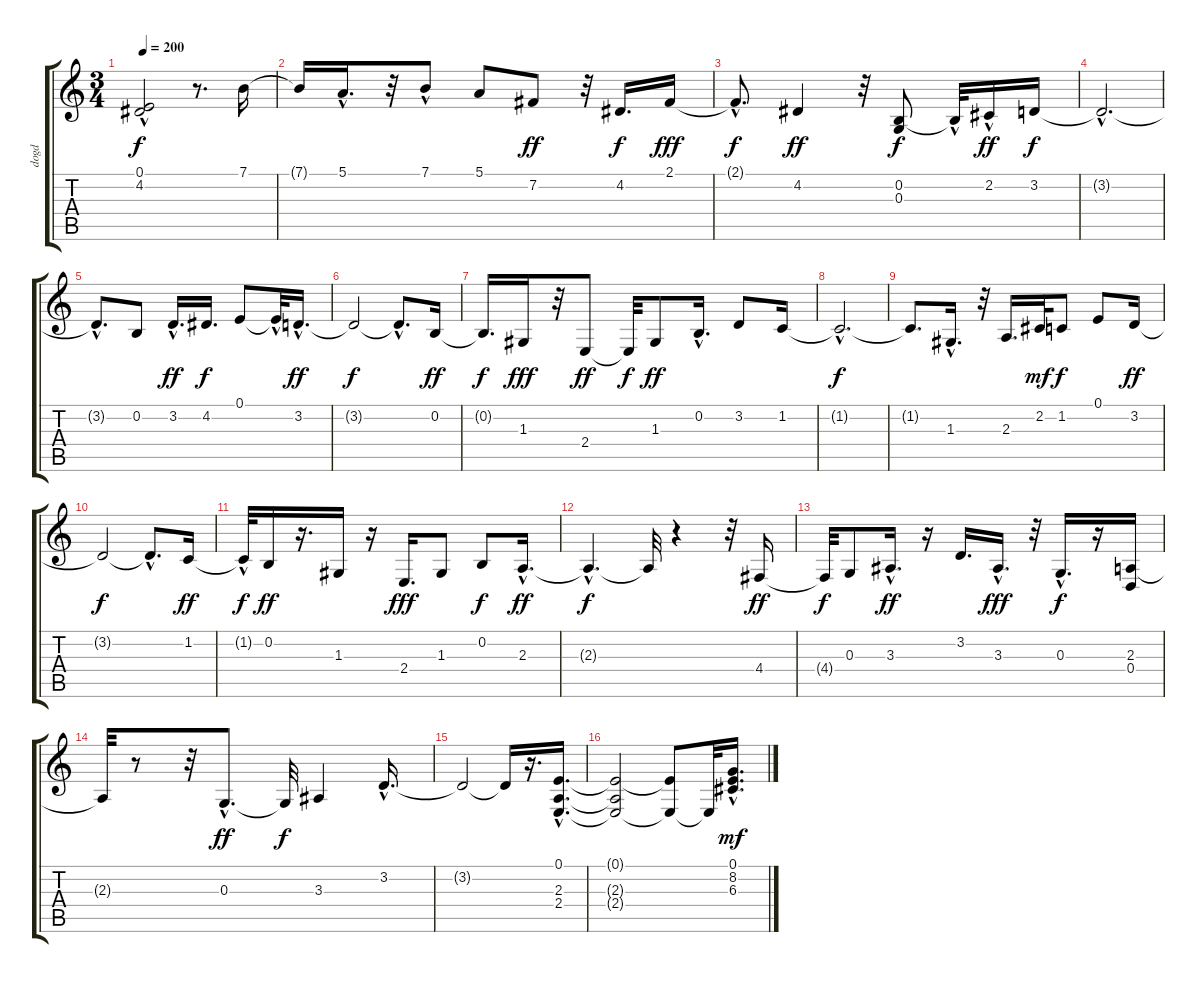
\track ("dogd" "dogd") {instrument seashore}
\staff {score tabs}
\tuning (E4 B3 G3 D3 A2 E2) {hide}
\ts (3 4)
\tempo 200
\clef g2
\ks c
(0.1{t} 4.2{hac t}).2{dy f} r.8{d} 7.1.16 |
7.1{t}.16 5.1{hac}.16{d} r.32 7.1{hac}.8 5.1.8 7.2.8{dy ff} r.32 4.2.16{d dy f} 2.1.16{dy fff} |
2.1{hac t}.8{d dy f} 4.2.4{dy ff} r.32 (0.2 0.3).8{dy f} 0.2{hac t}.32 2.2{hac}.16{dy ff} 3.2.16{dy f} |
3.2{hac t}.2{d} |
3.2{hac t}.8{d} 0.2.8 3.2{hac}.16{d dy ff} 4.2.16{d dy f} 0.1.8 0.1{hac t}.32 3.2{hac}.16{d dy ff} |
3.2{t}.2{dy f} 3.2{hac t}.8{d} 0.2.16{dy ff} |
0.2{t}.16{d dy f} 1.3.16{dy fff} r.32 2.4.8{dy ff} 2.4{t}.32{dy f} 1.3.8{dy ff} 0.2{hac}.16{d} 3.2.8 1.2.16 |
1.2{hac t}.2{d dy f} |
1.2{t}.8{d} 1.3{hac}.16{d} r.32 2.3.16{d} 2.2.32{dy mf} 1.2.8{dy f} 0.1.8 3.2.16{dy ff} |
3.2{t}.2{dy f} 3.2{hac t}.8{d} 1.2.16{dy ff} |
1.2{hac t}.32{dy f} 0.2.16{dy ff} r.16{d} 1.3.16 r.16 2.4.16{d dy fff} 1.3.8 0.2.8{dy f} 2.3{hac}.16{d dy ff} |
2.3{hac t}.4{d dy f} 2.3{t}.32 r.4 r.32 4.4.16{dy ff} |
4.4{t}.32{dy f} 0.3.8 3.3{hac}.16{d dy ff} r.16 3.2.16{d} 3.3{hac}.16{d dy fff} r.32 0.3{hac}.16{d dy f} r.16 (2.3 0.4).16 |
2.3{t}.32 r.8 r.32 0.3{hac}.8{d dy ff} 0.3{t}.32{dy f} 3.3.4 3.2{hac}.16{d} |
3.2{t}.2 3.2{t}.16 r.16{d} (0.1{hac} 2.3{hac} 2.4{hac}).16{d} |
(0.1{t} 2.3{t} 2.4{t}).2 (0.1{t} 2.4{t}).8 2.4{t}.32 (0.1{hac} 8.2{hac} 6.3{hac}).16{d dy mf}
